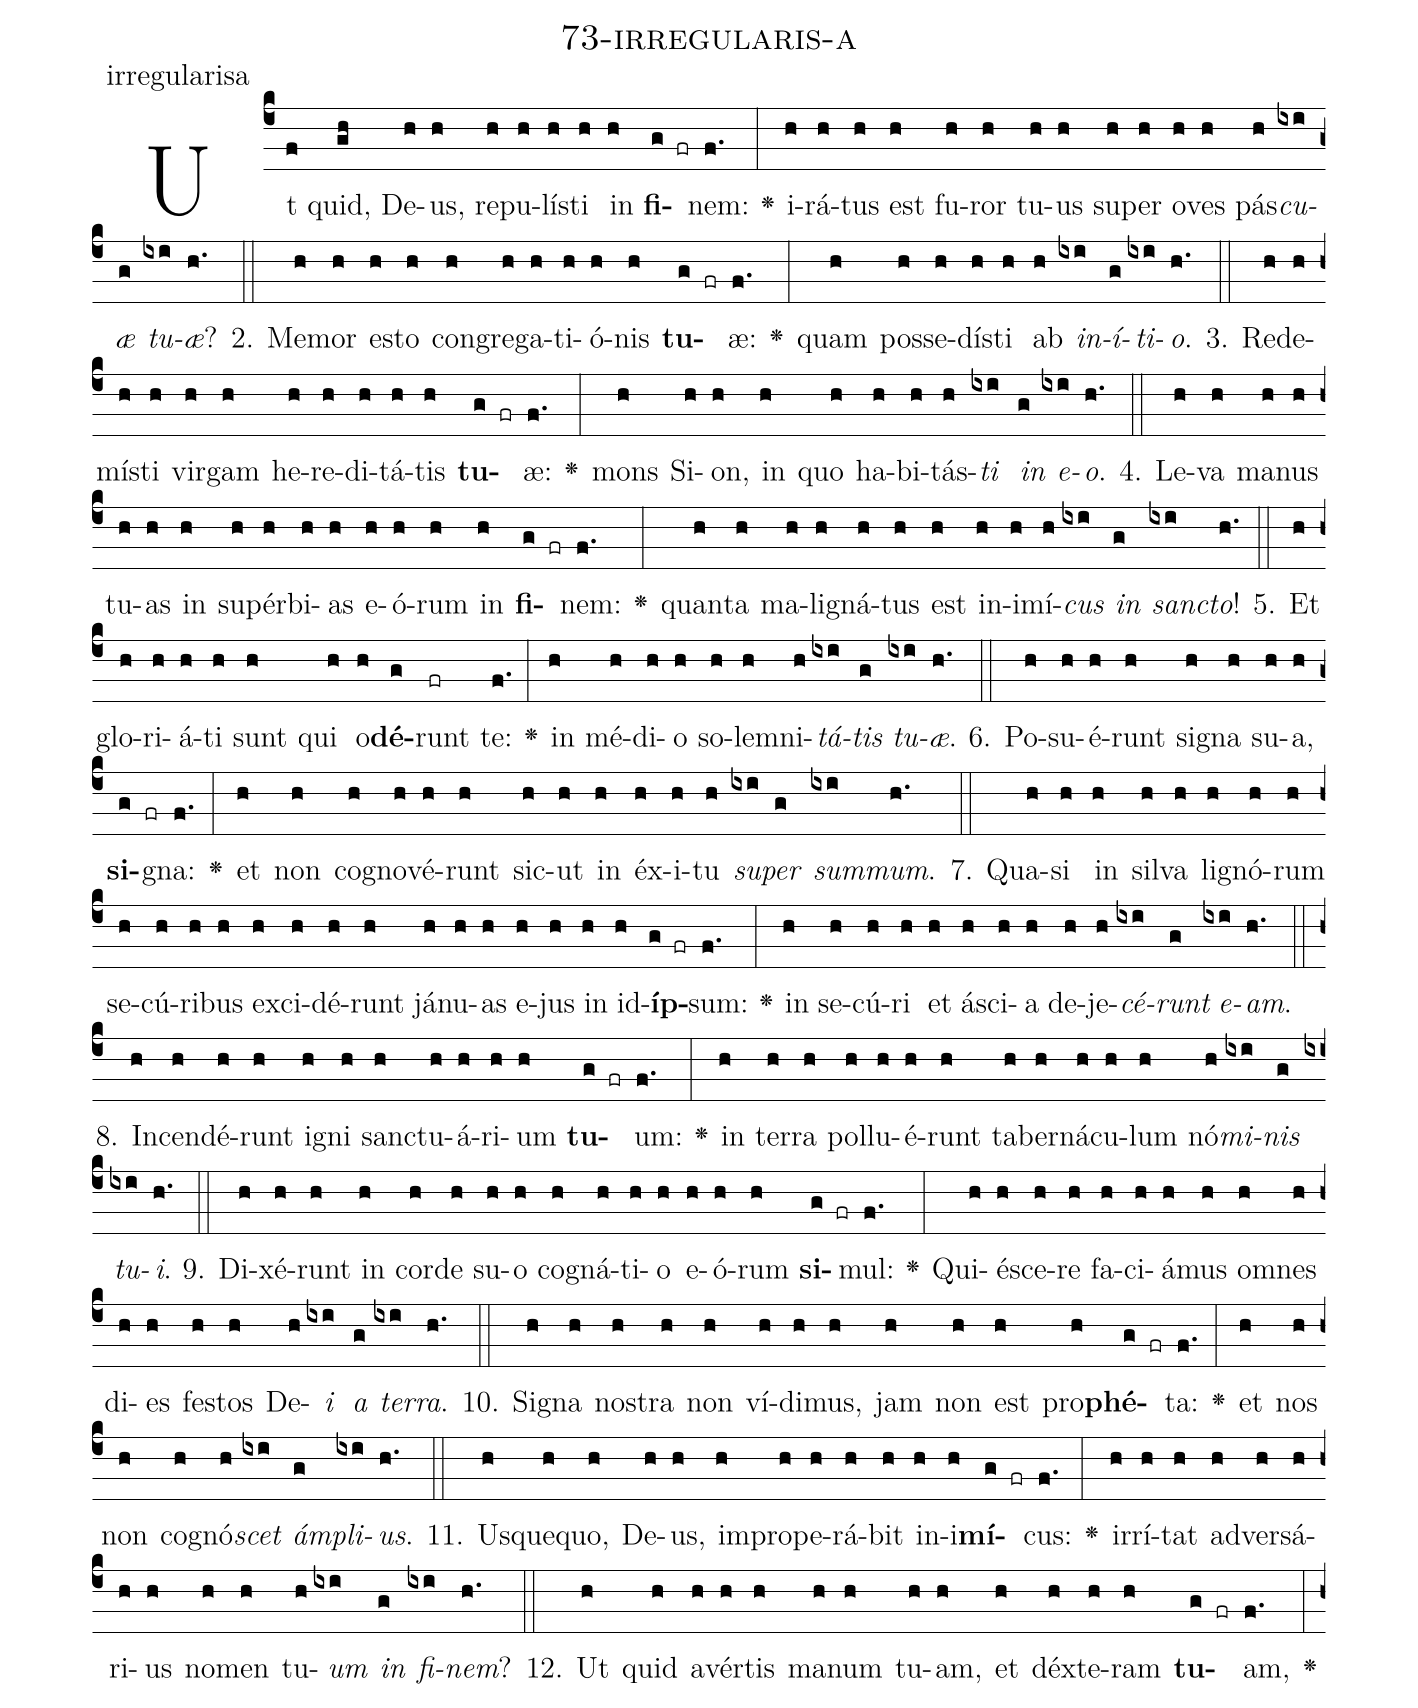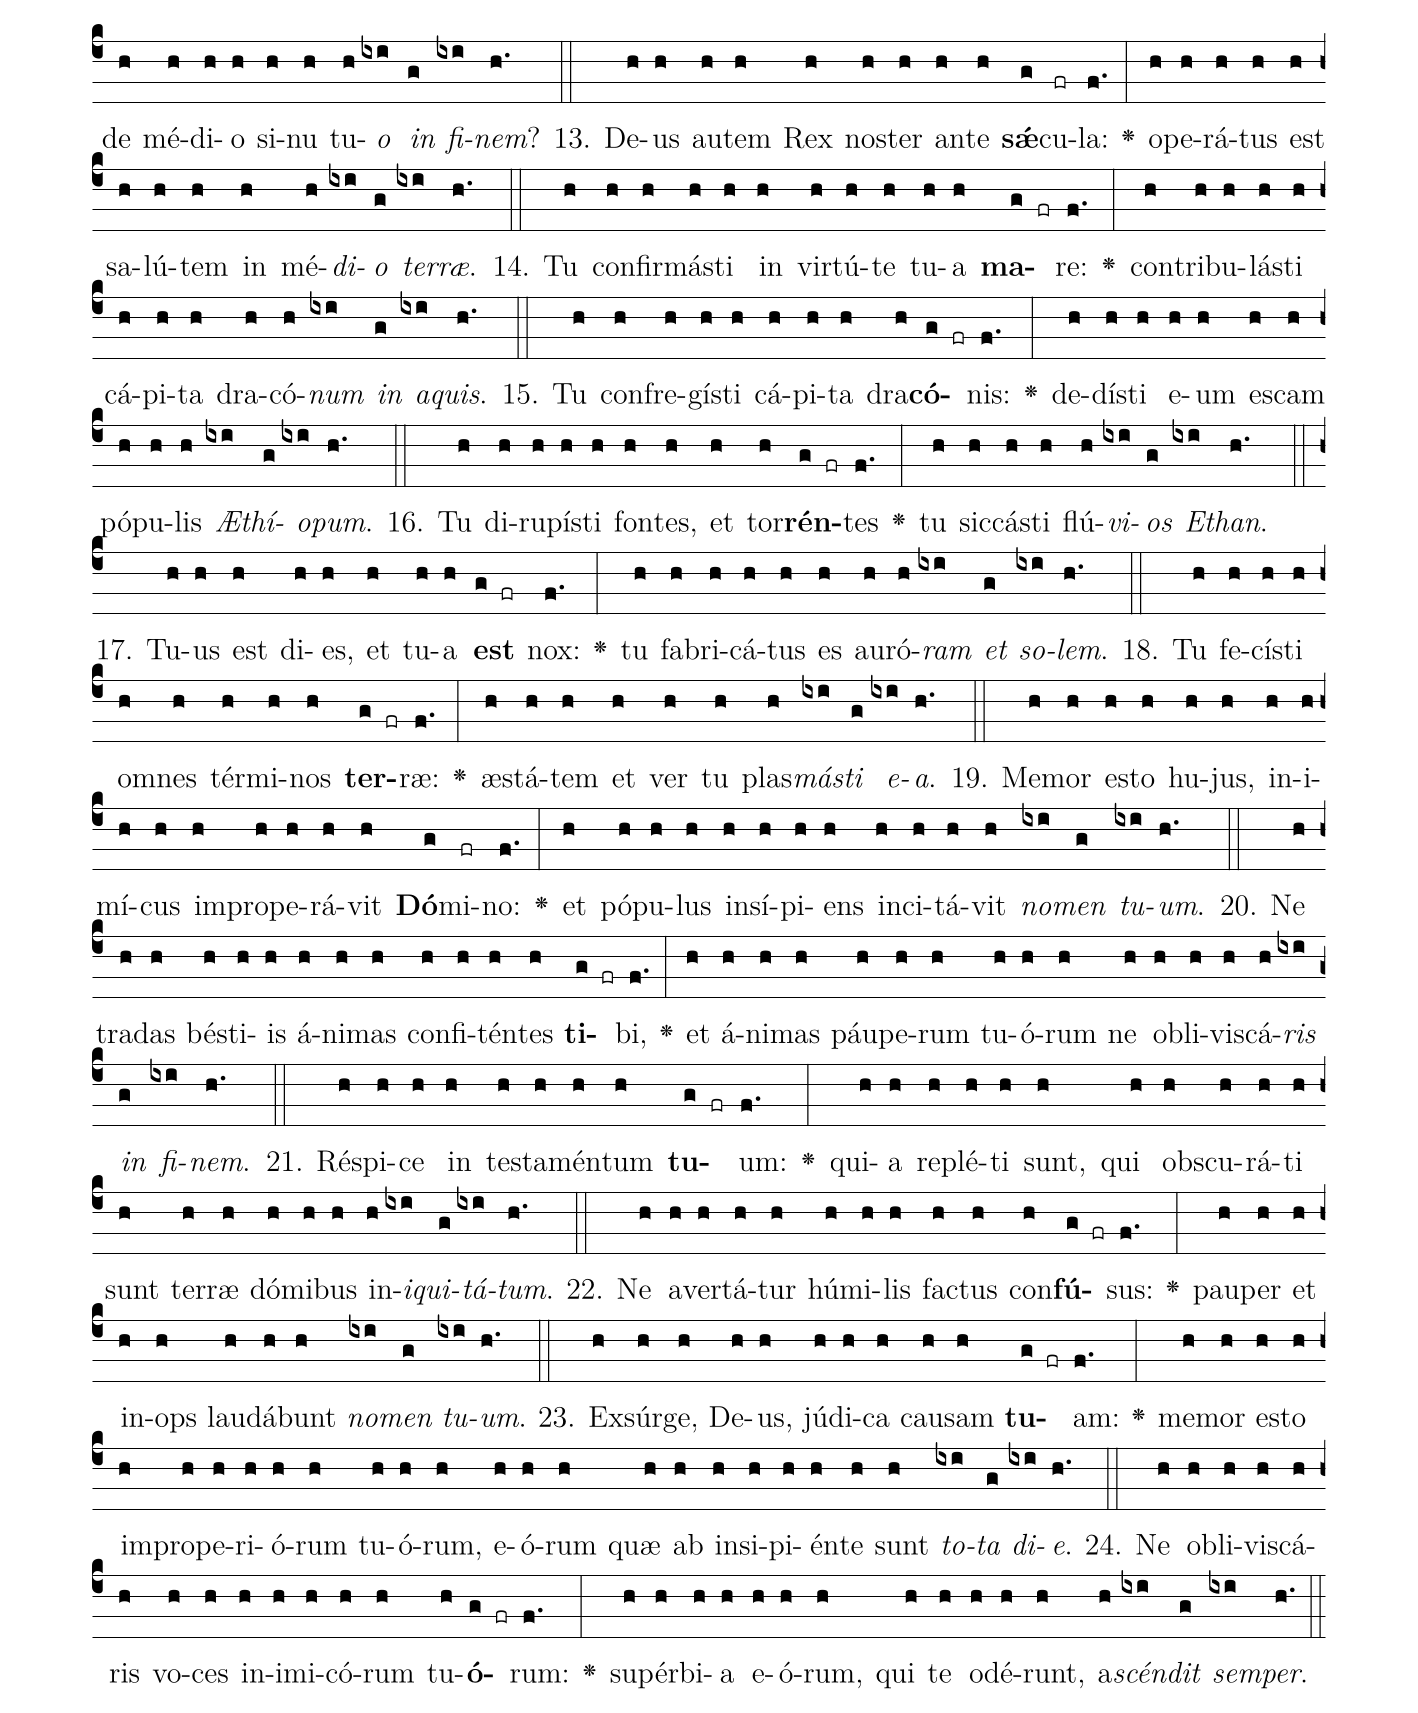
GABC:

name: 73-irregularis-a;
annotation: irregularisa;
%%
(c4)Ut(f) quid,(gh) De(h)us,(h) re(h)pu(h)lís(h)ti(h) in(h) <b>fi</b>(g fr)nem:(f.) <v>\greheightstar</v>(:) i(h)rá(h)tus(h) est(h) fu(h)ror(h) tu(h)us(h) su(h)per(h) o(h)ves(h) pás(h)<i>cu</i>(ixi)<i>æ</i>(g) <i>tu</i>(ixi)<i>æ</i>?(h.) (::)
2. Me(h)mor(h) es(h)to(h) con(h)gre(h)ga(h)ti(h)ó(h)nis(h) <b>tu</b>(g fr)æ:(f.) <v>\greheightstar</v>(:) quam(h) pos(h)se(h)dís(h)ti(h) ab(h) <i>in</i>(ixi)<i>í</i>(g)<i>ti</i>(ixi)<i>o</i>.(h.) (::)
3. Red(h)e(h)mís(h)ti(h) vir(h)gam(h) he(h)re(h)di(h)tá(h)tis(h) <b>tu</b>(g fr)æ:(f.) <v>\greheightstar</v>(:) mons(h) Si(h)on,(h) in(h) quo(h) ha(h)bi(h)tás(h)<i>ti</i>(ixi) <i>in</i>(g) <i>e</i>(ixi)<i>o</i>.(h.) (::)
4. Le(h)va(h) ma(h)nus(h) tu(h)as(h) in(h) su(h)pér(h)bi(h)as(h) e(h)ó(h)rum(h) in(h) <b>fi</b>(g fr)nem:(f.) <v>\greheightstar</v>(:) quan(h)ta(h) ma(h)li(h)gná(h)tus(h) est(h) in(h)i(h)mí(h)<i>cus</i>(ixi) <i>in</i>(g) <i>sanc</i>(ixi)<i>to</i>!(h.) (::)
5. Et(h) glo(h)ri(h)á(h)ti(h) sunt(h) qui(h) o(h)<b>dé</b>(g)runt(fr) te:(f.) <v>\greheightstar</v>(:) in(h) mé(h)di(h)o(h) so(h)lem(h)ni(h)<i>tá</i>(ixi)<i>tis</i>(g) <i>tu</i>(ixi)<i>æ</i>.(h.) (::)
6. Po(h)su(h)é(h)runt(h) si(h)gna(h) su(h)a,(h) <b>si</b>(g fr)gna:(f.) <v>\greheightstar</v>(:) et(h) non(h) co(h)gno(h)vé(h)runt(h) sic(h)ut(h) in(h) éx(h)i(h)tu(h) <i>su</i>(ixi)<i>per</i>(g) <i>sum</i>(ixi)<i>mum</i>.(h.) (::)
7. Qua(h)si(h) in(h) sil(h)va(h) li(h)gnó(h)rum(h) se(h)cú(h)ri(h)bus(h) ex(h)ci(h)dé(h)runt(h) já(h)nu(h)as(h) e(h)jus(h) in(h) id(h)<b>íp</b>(g fr)sum:(f.) <v>\greheightstar</v>(:) in(h) se(h)cú(h)ri(h) et(h) á(h)sci(h)a(h) de(h)je(h)<i>cé</i>(ixi)<i>runt</i>(g) <i>e</i>(ixi)<i>am</i>.(h.) (::)
8. In(h)cen(h)dé(h)runt(h) i(h)gni(h) sanc(h)tu(h)á(h)ri(h)um(h) <b>tu</b>(g fr)um:(f.) <v>\greheightstar</v>(:) in(h) ter(h)ra(h) pol(h)lu(h)é(h)runt(h) ta(h)ber(h)ná(h)cu(h)lum(h) nó(h)<i>mi</i>(ixi)<i>nis</i>(g) <i>tu</i>(ixi)<i>i</i>.(h.) (::)
9. Di(h)xé(h)runt(h) in(h) cor(h)de(h) su(h)o(h) co(h)gná(h)ti(h)o(h) e(h)ó(h)rum(h) <b>si</b>(g fr)mul:(f.) <v>\greheightstar</v>(:) Qui(h)é(h)sce(h)re(h) fa(h)ci(h)á(h)mus(h) om(h)nes(h) di(h)es(h) fes(h)tos(h) De(h)<i>i</i>(ixi) <i>a</i>(g) <i>ter</i>(ixi)<i>ra</i>.(h.) (::)
10. Si(h)gna(h) nos(h)tra(h) non(h) ví(h)di(h)mus,(h) jam(h) non(h) est(h) pro(h)<b>phé</b>(g fr)ta:(f.) <v>\greheightstar</v>(:) et(h) nos(h) non(h) co(h)gnó(h)<i>scet</i>(ixi) <i>ám</i>(g)<i>pli</i>(ixi)<i>us</i>.(h.) (::)
11. Us(h)que(h)quo,(h) De(h)us,(h) im(h)pro(h)pe(h)rá(h)bit(h) in(h)i(h)<b>mí</b>(g fr)cus:(f.) <v>\greheightstar</v>(:) ir(h)rí(h)tat(h) ad(h)ver(h)sá(h)ri(h)us(h) no(h)men(h) tu(h)<i>um</i>(ixi) <i>in</i>(g) <i>fi</i>(ixi)<i>nem</i>?(h.) (::)
12. Ut(h) quid(h) a(h)vér(h)tis(h) ma(h)num(h) tu(h)am,(h) et(h) déx(h)te(h)ram(h) <b>tu</b>(g fr)am,(f.) <v>\greheightstar</v>(:) de(h) mé(h)di(h)o(h) si(h)nu(h) tu(h)<i>o</i>(ixi) <i>in</i>(g) <i>fi</i>(ixi)<i>nem</i>?(h.) (::)
13. De(h)us(h) au(h)tem(h) Rex(h) nos(h)ter(h) an(h)te(h) <b>sǽ</b>(g)cu(fr)la:(f.) <v>\greheightstar</v>(:) o(h)pe(h)rá(h)tus(h) est(h) sa(h)lú(h)tem(h) in(h) mé(h)<i>di</i>(ixi)<i>o</i>(g) <i>ter</i>(ixi)<i>ræ</i>.(h.) (::)
14. Tu(h) con(h)fir(h)más(h)ti(h) in(h) vir(h)tú(h)te(h) tu(h)a(h) <b>ma</b>(g fr)re:(f.) <v>\greheightstar</v>(:) con(h)tri(h)bu(h)lás(h)ti(h) cá(h)pi(h)ta(h) dra(h)có(h)<i>num</i>(ixi) <i>in</i>(g) <i>a</i>(ixi)<i>quis</i>.(h.) (::)
15. Tu(h) con(h)fre(h)gís(h)ti(h) cá(h)pi(h)ta(h) dra(h)<b>có</b>(g fr)nis:(f.) <v>\greheightstar</v>(:) de(h)dís(h)ti(h) e(h)um(h) es(h)cam(h) pó(h)pu(h)lis(h) <i>Æ</i>(ixi)<i>thí</i>(g)<i>o</i>(ixi)<i>pum</i>.(h.) (::)
16. Tu(h) di(h)ru(h)pís(h)ti(h) fon(h)tes,(h) et(h) tor(h)<b>rén</b>(g fr)tes(f.) <v>\greheightstar</v>(:) tu(h) sic(h)cás(h)ti(h) flú(h)<i>vi</i>(ixi)<i>os</i>(g) <i>E</i>(ixi)<i>than</i>.(h.) (::)
17. Tu(h)us(h) est(h) di(h)es,(h) et(h) tu(h)a(h) <b>est</b>(g fr) nox:(f.) <v>\greheightstar</v>(:) tu(h) fa(h)bri(h)cá(h)tus(h) es(h) au(h)ró(h)<i>ram</i>(ixi) <i>et</i>(g) <i>so</i>(ixi)<i>lem</i>.(h.) (::)
18. Tu(h) fe(h)cís(h)ti(h) om(h)nes(h) tér(h)mi(h)nos(h) <b>ter</b>(g fr)ræ:(f.) <v>\greheightstar</v>(:) æs(h)tá(h)tem(h) et(h) ver(h) tu(h) plas(h)<i>más</i>(ixi)<i>ti</i>(g) <i>e</i>(ixi)<i>a</i>.(h.) (::)
19. Me(h)mor(h) es(h)to(h) hu(h)jus,(h) in(h)i(h)mí(h)cus(h) im(h)pro(h)pe(h)rá(h)vit(h) <b>Dó</b>(g)mi(fr)no:(f.) <v>\greheightstar</v>(:) et(h) pó(h)pu(h)lus(h) in(h)sí(h)pi(h)ens(h) in(h)ci(h)tá(h)vit(h) <i>no</i>(ixi)<i>men</i>(g) <i>tu</i>(ixi)<i>um</i>.(h.) (::)
20. Ne(h) tra(h)das(h) bés(h)ti(h)is(h) á(h)ni(h)mas(h) con(h)fi(h)tén(h)tes(h) <b>ti</b>(g fr)bi,(f.) <v>\greheightstar</v>(:) et(h) á(h)ni(h)mas(h) páu(h)pe(h)rum(h) tu(h)ó(h)rum(h) ne(h) ob(h)li(h)vis(h)cá(h)<i>ris</i>(ixi) <i>in</i>(g) <i>fi</i>(ixi)<i>nem</i>.(h.) (::)
21. Ré(h)spi(h)ce(h) in(h) tes(h)ta(h)mén(h)tum(h) <b>tu</b>(g fr)um:(f.) <v>\greheightstar</v>(:) qui(h)a(h) re(h)plé(h)ti(h) sunt,(h) qui(h) obs(h)cu(h)rá(h)ti(h) sunt(h) ter(h)ræ(h) dó(h)mi(h)bus(h) in(h)<i>i</i>(ixi)<i>qui</i>(g)<i>tá</i>(ixi)<i>tum</i>.(h.) (::)
22. Ne(h) a(h)ver(h)tá(h)tur(h) hú(h)mi(h)lis(h) fac(h)tus(h) con(h)<b>fú</b>(g fr)sus:(f.) <v>\greheightstar</v>(:) pau(h)per(h) et(h) in(h)ops(h) lau(h)dá(h)bunt(h) <i>no</i>(ixi)<i>men</i>(g) <i>tu</i>(ixi)<i>um</i>.(h.) (::)
23. Ex(h)súr(h)ge,(h) De(h)us,(h) jú(h)di(h)ca(h) cau(h)sam(h) <b>tu</b>(g fr)am:(f.) <v>\greheightstar</v>(:) me(h)mor(h) es(h)to(h) im(h)pro(h)pe(h)ri(h)ó(h)rum(h) tu(h)ó(h)rum,(h) e(h)ó(h)rum(h) quæ(h) ab(h) in(h)si(h)pi(h)én(h)te(h) sunt(h) <i>to</i>(ixi)<i>ta</i>(g) <i>di</i>(ixi)<i>e</i>.(h.) (::)
24. Ne(h) ob(h)li(h)vis(h)cá(h)ris(h) vo(h)ces(h) in(h)i(h)mi(h)có(h)rum(h) tu(h)<b>ó</b>(g fr)rum:(f.) <v>\greheightstar</v>(:) su(h)pér(h)bi(h)a(h) e(h)ó(h)rum,(h) qui(h) te(h) o(h)dé(h)runt,(h) a(h)<i>scén</i>(ixi)<i>dit</i>(g) <i>sem</i>(ixi)<i>per</i>.(h.) (::)
